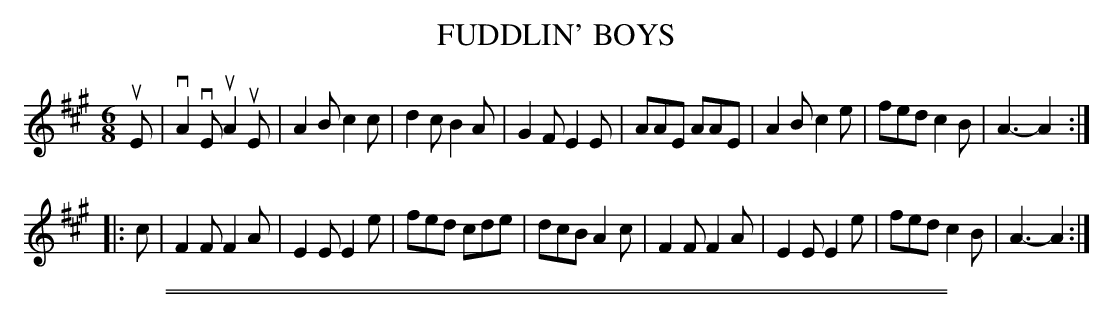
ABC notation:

X:1
T: FUDDLIN' BOYS
M: 6/8
L: 1/8
K: A
uE |\
vA2vE uA2uE | A2B c2c |\
d2c B2A | G2F E2E |\
AAE AAE | A2B c2e |\
fed c2B | A3- A2 :|
|: c |\
F2F F2A | E2E E2e |\
fed cde | dcB A2c |\
F2F F2A | E2E E2e |\
fed c2B | A3- A2 :|
